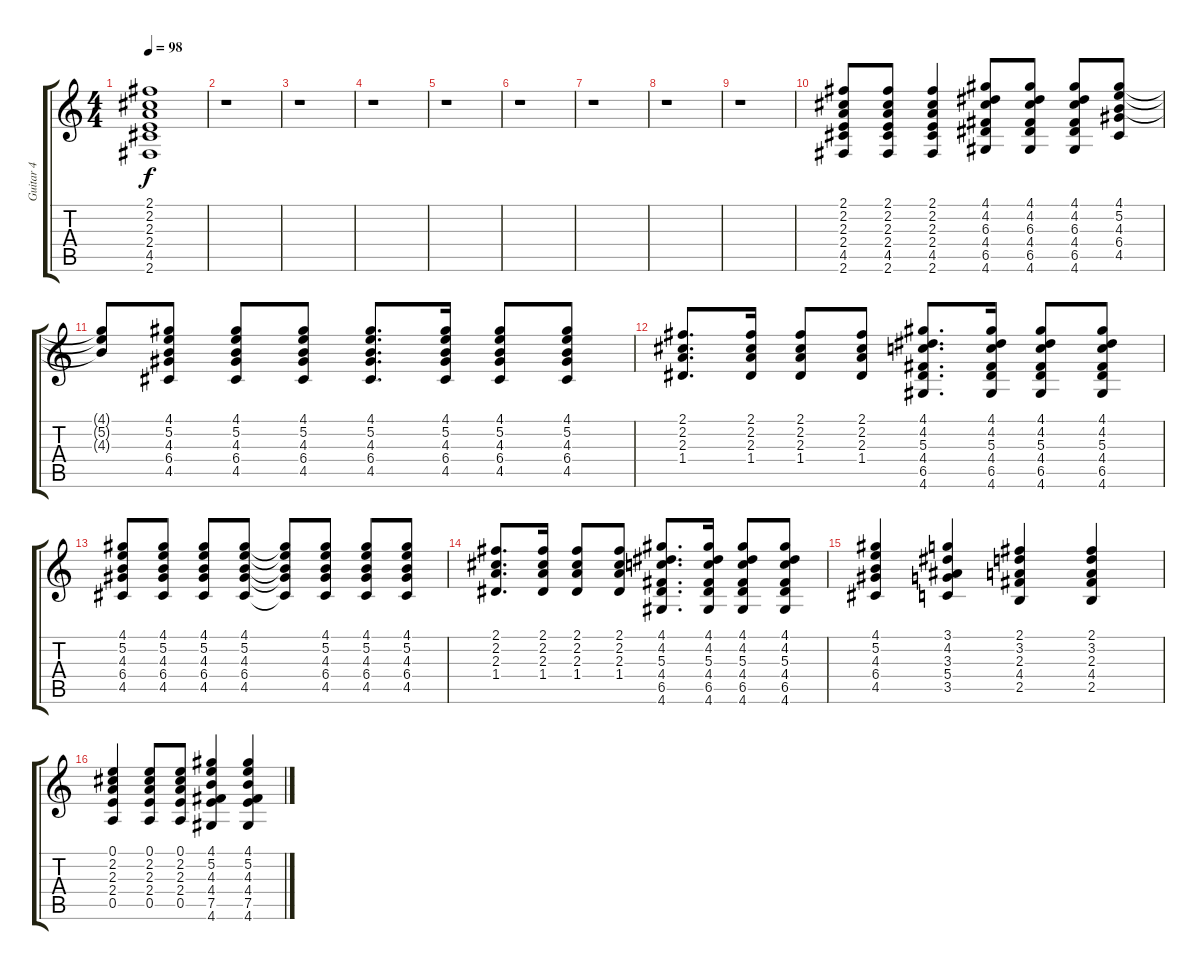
\track ("Guitar 4" "Guitar 4") {instrument acousticguitarsteel}
\staff {score tabs}
\tuning (E4 B3 G3 D3 A2 E2) {hide}
\ts (4 4)
\tempo 98
\clef g2
\ks c
(2.1{t} 2.2{t} 2.3{t} 2.4{t} 4.5{t} 2.6{t}).1{dy f} |
r.1 |
r.1 |
r.1 |
r.1 |
r.1 |
r.1 |
r.1 |
r.1 |
(2.1 2.2 2.3 2.4 4.5 2.6).8 (2.1 2.2 2.3 2.4 4.5 2.6).8 (2.1 2.2 2.3 2.4 4.5 2.6).4 (4.1 4.2 6.3 4.4 6.5 4.6).8 (4.1 4.2 6.3 4.4 6.5 4.6).8 (4.1 4.2 6.3 4.4 6.5 4.6).8 (4.1 5.2 4.3 6.4 4.5).8 |
(4.1{t} 5.2{t} 4.3{t}).8 (4.1 5.2 4.3 6.4 4.5).8 (4.1 5.2 4.3 6.4 4.5).8 (4.1 5.2 4.3 6.4 4.5).8 (4.1 5.2 4.3 6.4 4.5).8{d} (4.1 5.2 4.3 6.4 4.5).16 (4.1 5.2 4.3 6.4 4.5).8 (4.1 5.2 4.3 6.4 4.5).8 |
(2.1 2.2 2.3 1.4).8{d} (2.1 2.2 2.3 1.4).16 (2.1 2.2 2.3 1.4).8 (2.1 2.2 2.3 1.4).8 (4.1 4.2 5.3 4.4 6.5 4.6).8{d} (4.1 4.2 5.3 4.4 6.5 4.6).16 (4.1 4.2 5.3 4.4 6.5 4.6).8 (4.1 4.2 5.3 4.4 6.5 4.6).8 |
(4.1 5.2 4.3 6.4 4.5).8 (4.1 5.2 4.3 6.4 4.5).8 (4.1 5.2 4.3 6.4 4.5).8 (4.1 5.2 4.3 6.4 4.5).8 (4.1{t} 5.2{t} 4.3{t} 6.4{t} 4.5{t}).8 (4.1 5.2 4.3 6.4 4.5).8 (4.1 5.2 4.3 6.4 4.5).8 (4.1 5.2 4.3 6.4 4.5).8 |
(2.1 2.2 2.3 1.4).8{d} (2.1 2.2 2.3 1.4).16 (2.1 2.2 2.3 1.4).8 (2.1 2.2 2.3 1.4).8 (4.1 4.2 5.3 4.4 6.5 4.6).8{d} (4.1 4.2 5.3 4.4 6.5 4.6).16 (4.1 4.2 5.3 4.4 6.5 4.6).8 (4.1 4.2 5.3 4.4 6.5 4.6).8 |
(4.1 5.2 4.3 6.4 4.5).4 (3.1 4.2 3.3 5.4 3.5).4 (2.1 3.2 2.3 4.4 2.5).4 (2.1 3.2 2.3 4.4 2.5).4 |
(0.1 2.2 2.3 2.4 0.5).4 (0.1 2.2 2.3 2.4 0.5).8 (0.1 2.2 2.3 2.4 0.5).8 (4.1 5.2 4.3 4.4 7.5 4.6).4 (4.1 5.2 4.3 4.4 7.5 4.6).4
